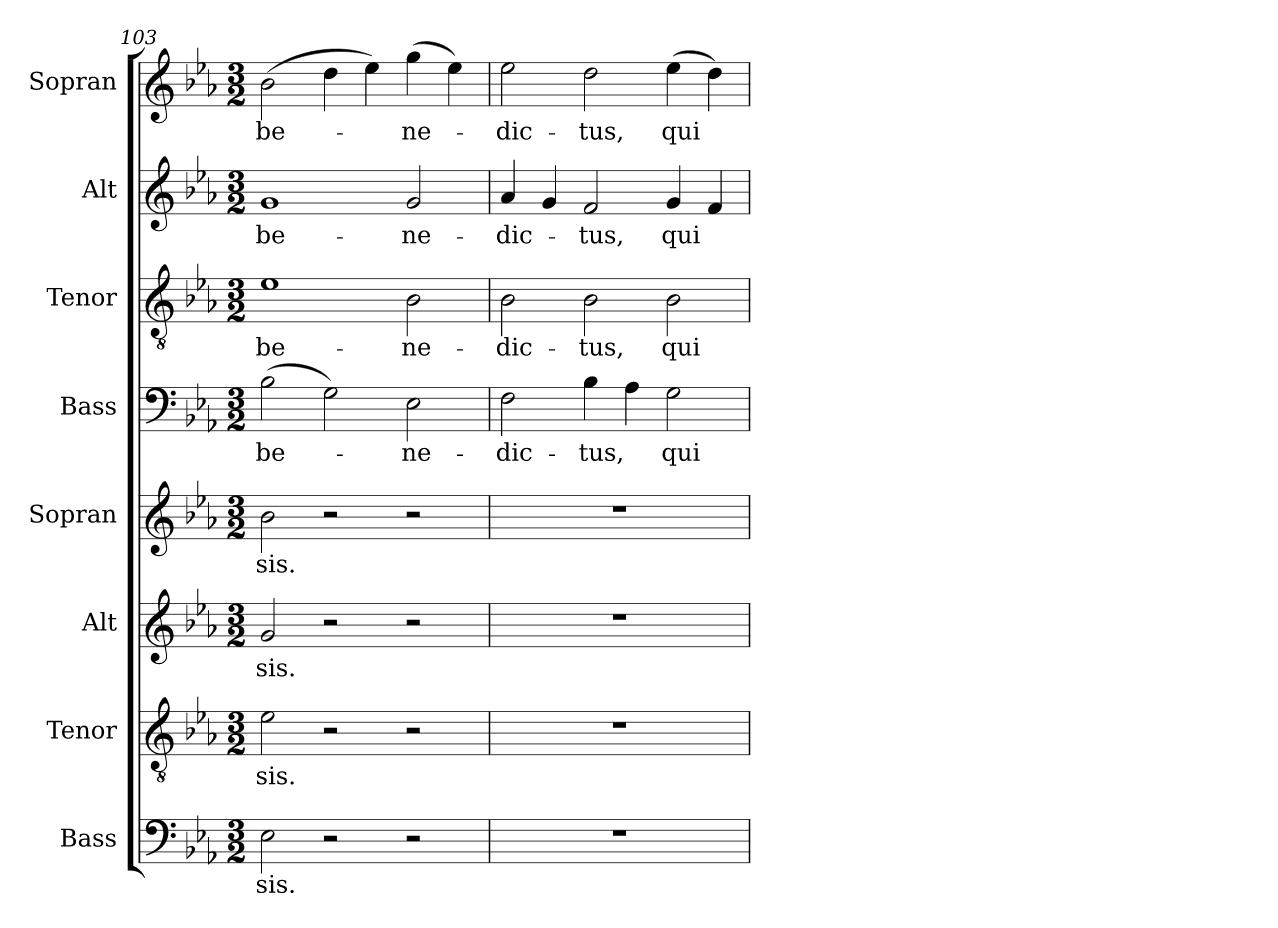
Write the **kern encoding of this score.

**kern	**text	**kern	**text	**kern	**text	**kern	**text	**kern	**text	**kern	**text	**kern	**text	**kern	**text
*part8	*part8	*part7	*part7	*part6	*part6	*part5	*part5	*part4	*part4	*part3	*part3	*part2	*part2	*part1	*part1
*staff8	*staff8	*staff7	*staff7	*staff6	*staff6	*staff5	*staff5	*staff4	*staff4	*staff3	*staff3	*staff2	*staff2	*staff1	*staff1
*I"Bass	*	*I"Tenor	*	*I"Alt	*	*I"Sopran	*	*I"Bass	*	*I"Tenor	*	*I"Alt	*	*I"Sopran	*
*I'B.	*	*I'T.	*	*I'A.	*	*I'S.	*	*I'B.	*	*I'T.	*	*I'A.	*	*I'S.	*
*clefF4	*	*clefGv2	*	*clefG2	*	*clefG2	*	*clefF4	*	*clefGv2	*	*clefG2	*	*clefG2	*
*k[b-e-a-]	*	*k[b-e-a-]	*	*k[b-e-a-]	*	*k[b-e-a-]	*	*k[b-e-a-]	*	*k[b-e-a-]	*	*k[b-e-a-]	*	*k[b-e-a-]	*
*E-:	*	*E-:	*	*E-:	*	*E-:	*	*E-:	*	*E-:	*	*E-:	*	*E-:	*
*M3/2	*	*M3/2	*	*M3/2	*	*M3/2	*	*M3/2	*	*M3/2	*	*M3/2	*	*M3/2	*
=103	=103	=103	=103	=103	=103	=103	=103	=103	=103	=103	=103	=103	=103	=103	=103
!	!LO:LY:b	!	!LO:LY:b	!	!LO:LY:b	!	!LO:LY:b	!	!LO:LY:b	!	!LO:LY:b	!	!LO:LY:b	!	!LO:LY:b
2E-\	-sis.	2e-\	-sis.	2g/	-sis.	2b-\	-sis.	(>2B-\	be-	1e-	be-	1g	be-	(>2b-\	be-
2r	.	2r	.	2r	.	2r	.	2G\)	.	.	.	.	.	4dd\	.
.	.	.	.	.	.	.	.	.	.	.	.	.	.	4ee-\)	.
!	!	!	!	!	!	!	!	!	!LO:LY:b	!	!LO:LY:b	!	!LO:LY:b	!	!LO:LY:b
2r	.	2r	.	2r	.	2r	.	2E-\	-ne-	2B-\	-ne-	2g/	-ne-	(>4gg\	-ne-
.	.	.	.	.	.	.	.	.	.	.	.	.	.	4ee-\)	.
!!LO:PB:g=z
=104	=104	=104	=104	=104	=104	=104	=104	=104	=104	=104	=104	=104	=104	=104	=104
!	!	!	!	!	!	!	!	!	!LO:LY:b	!	!LO:LY:b	!	!LO:LY:b	!	!LO:LY:b
1.r	.	1.r	.	1.r	.	1.r	.	2F\	-dic-	2B-\	-dic-	4a-/	-dic-	2ee-\	-dic-
.	.	.	.	.	.	.	.	.	.	.	.	4g/	.	.	.
!	!	!	!	!	!	!	!	!	!LO:LY:b	!	!LO:LY:b	!	!LO:LY:b	!	!LO:LY:b
.	.	.	.	.	.	.	.	4B-\	-tus,	2B-\	-tus,	2f/	-tus,	2dd\	-tus,
.	.	.	.	.	.	.	.	4A-\	.	.	.	.	.	.	.
!	!	!	!	!	!	!	!	!	!LO:LY:b	!	!LO:LY:b	!	!LO:LY:b	!	!LO:LY:b
.	.	.	.	.	.	.	.	2G\	qui	2B-\	qui	4g/	qui	(>4ee-\	qui
.	.	.	.	.	.	.	.	.	.	.	.	4f/	.	4dd\)	.
=	=	=	=	=	=	=	=	=	=	=	=	=	=	=	=
*-	*-	*-	*-	*-	*-	*-	*-	*-	*-	*-	*-	*-	*-	*-	*-
